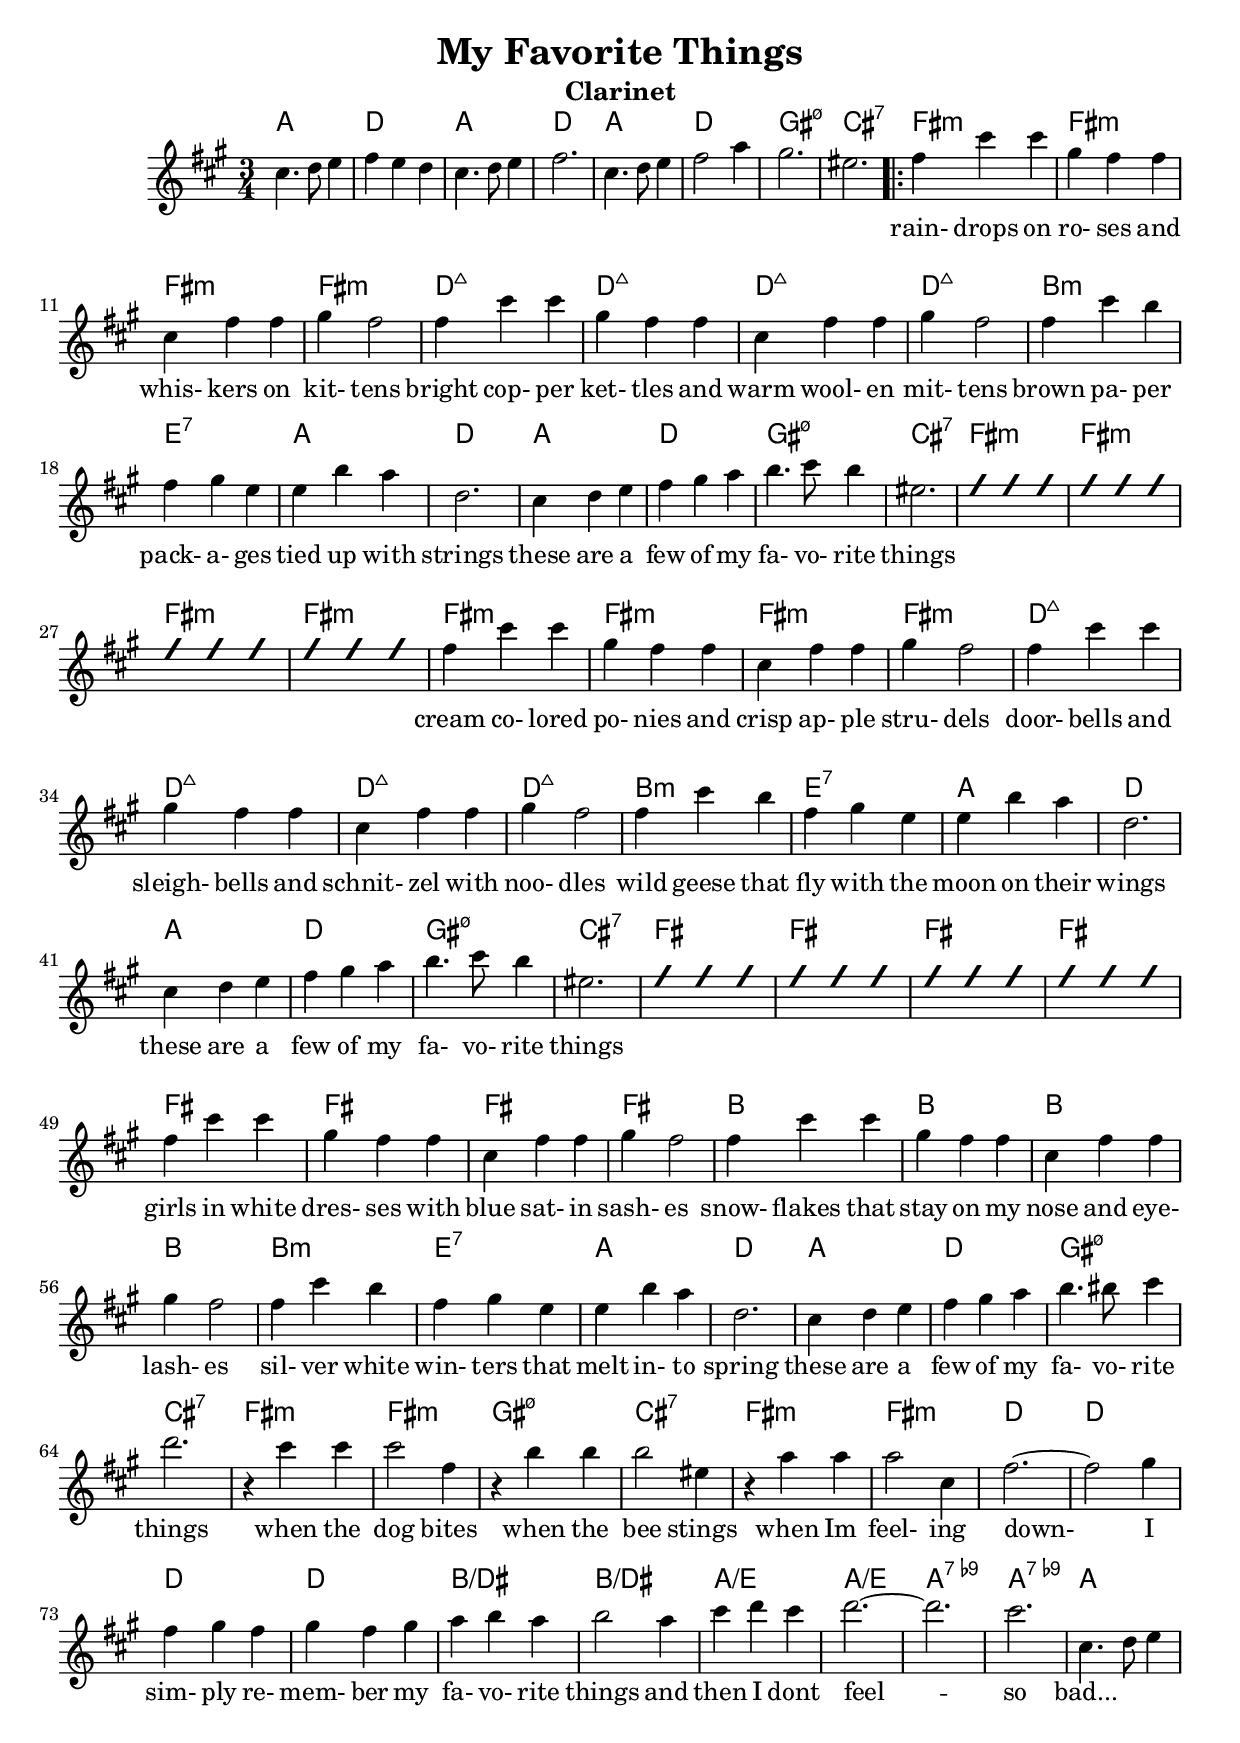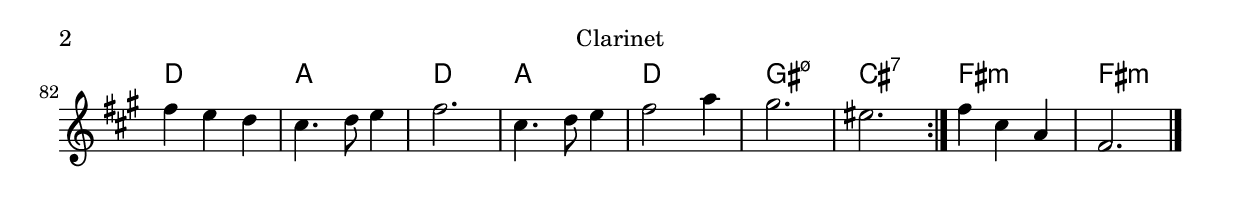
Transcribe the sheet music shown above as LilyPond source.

% Fly me to the moon
\version "2.18.2"
\language "english"

\header {
	title = "My Favorite Things"
}

global = {
	\key e \minor
	\time 3/4
}

skipthree = { \skip 1 \skip 1 \skip 1 }
skiptwelve = { \skipthree \skipthree \skipthree \skipthree }

verseonechords = \chordmode { 	
	e2.:m | e:m | e:m | e:m |
	c:maj7 | c:maj7 | c:maj7 | c:maj7 |
	a:m | d:7 | g | c |
	g | c | fs:m7.5- | b:7
}

% sl = slash notation for chords w/out notes. nsl = revert slash notation
sl = {
  \override NoteHead.style = #'slash
  \hide Stem
}
nsl = {
  \revert NoteHead.style
  \undo \hide Stem
}

melody = \relative c'' {
	% intro cello part
	b4. c8 d4 | e d c | b4. c8 d4 | e2. |
	b4. c8 d4 | e2 g4 | fs2. | ds2. |

	\repeat volta 2 {
		% melody - verse 1
		e4 b' b | fs e e | b e e | fs e2 |
		e4 b' b | fs e e | b e e | fs e2 |
		e4 b' a | e fs d | d a' g | c,2. |
		b4 c d | e fs g | a4. b8 a4 | ds,2. |
		
		% between verses
		\sl e4 e e | e e e | e e e | e e e | \nsl
		
		% melody - verse 2
		e4 b' b | fs e e | b e e | fs e2 |
		e4 b' b | fs e e | b e e | fs e2 |
		e4 b' a | e fs d | d a' g | c,2. |
		b4 c d | e fs g | a4. b8 a4 | ds,2. |
		
		% between verses
		\sl e4 e e | e e e | e e e | e e e | \nsl
		
		% melody in major key - verse 3
		e4 b' b | fs e e | b e e | fs e2 |
		e4 b' b | fs e e | b e e | fs e2 |
		e4 b' a | e fs d | d a' g | c,2. |
		b4 c d | e fs g | a4. as8 b4 | c2. |
		
		% bridge / chorus ... when the dog bites
		r4 b b | b2 e,4 | r4 a a | a2 ds,4 |
		r g g | g2 b,4 | e2.~  | e2 fs4 |
		e fs e | fs e fs | g a g | a2 g4 |
		b c b | c2.~ | c | b |
		
		% intro cello part again
		b,4. c8 d4 | e d c | b4. c8 d4 | e2. |
		b4. c8 d4 | e2 g4 | fs2. | ds2. |
	}
	
	e4 b g | e2. \bar "|."
}

text = \lyricmode {
	% intro
	\skip 1 \skip 1 \skip 1 | \skip 1 \skip 1 \skip 1 | \skip 1 \skip 1 \skip 1 | \skip 1 |
	\skip 1 \skip 1 \skip 1 | \skip 1 \skip 1 | \skip 1 | \skip 1 |
	
	% verse 1 
	rain- drops on | ro- ses and | whis- kers on | kit- tens |
	bright cop- per | ket- tles and | warm wool- en | mit- tens |
	brown pa- per | pack- a- ges | tied up with | strings |
	these are a | few of my | fa- vo- rite | things |
	
	% rest for 4 measures (12 quarter notes)
	\skiptwelve
	
	% verse 2
	cream co- lored | po- nies and | crisp ap- ple | stru- dels |
	door- bells and | sleigh- bells and | schnit- zel with | noo- dles |
	wild geese that | fly with the | moon on their | wings |
	these are a | few of my | fa- vo- rite | things |

	% rest for 4 measures (12 quarter notes)
	\skiptwelve
	
	% verse 3
	girls in white | dres- ses with | blue sat- in | sash- es |
	snow- flakes that | stay on my | nose and eye- | lash- es |
	sil- ver white | win- ters that | melt in- to | spring |
	these are a | few of my | fa- vo- rite | things |
	
	% bridge / chorus
	when the | dog bites | when the | bee stings |
	when Im | feel- ing | down- | | I |
	sim- ply re- | mem- ber my | fa- vo- rite | things and |
	then I dont | feel -- |  | so |
	
	% cello intro part
	bad... \skip 1 \skip 1 | \skipthree | \skipthree | \skip 1
	\skipthree | \skip 1 \skip 1 | \skip 1 | \skip 1 |
	
	% last two bars
	\skipthree | \skip 1 |
	
}

ch = \chordmode {
	% intro chords
	g2. c g c
	g c fs:m7.5- b:7
	
	% verse 1 chords
	\verseonechords
	
	% 4 m rhythm section
	e:m | e:m | e:m | e:m |
	
	% verse 2 chords same as verse 1
	\verseonechords
	
	% 4 m rhythm section
	e | e | e | e |
	
	% verse 3 in Major
	e | e | e | e |
	a | a | a | a |
	a:m | d:7 | g | c |
	g | c | fs:m7.5- | b:7
	
	% bridge / chorus
	e:m | e:m | fs:m7.5- | b:7 |
	e:m | e:m | c | c |
	c | c | a/cs | a/cs |
	g/d | g/d | g:7.9- | g:7.9-
	
	% intro chords
	g2. c g c
	g c fs:m7.5- b:7
	
	% last two measures
	e:m | e:m
	
}

%{
\score {
	<<
		\new ChordNames { \ch }
		{ \global \melody }
		\addlyrics { \text }
	>>
}
%}


\header {
	instrument = "Clarinet"
}

{
	\transpose c' d'
	<<
		\new ChordNames { \ch }
		{\global \melody}
		\addlyrics { \text }
	>>
}